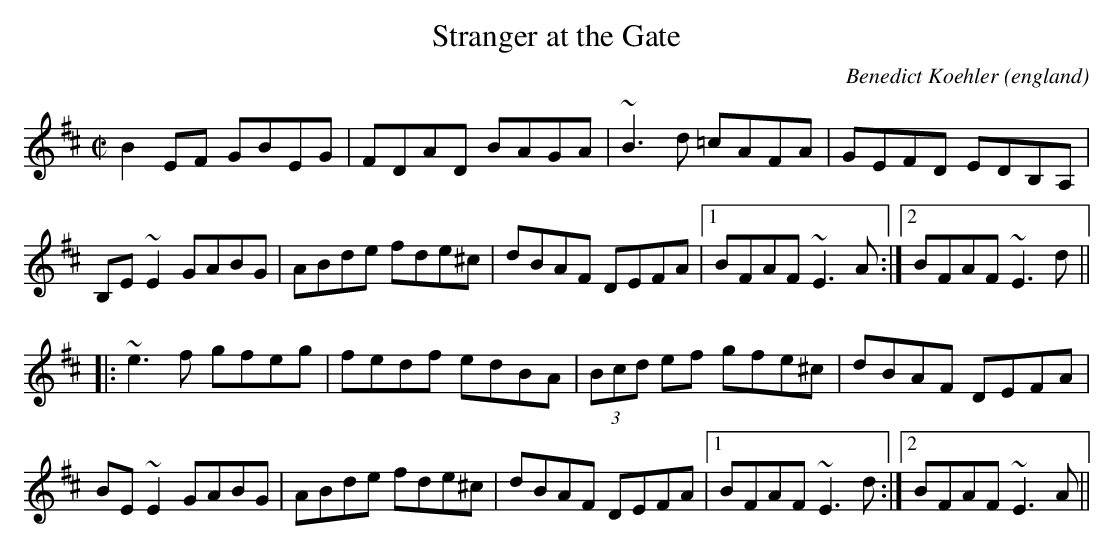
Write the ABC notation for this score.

X:1
T:Stranger at the Gate
O:england
C:Benedict Koehler
M:C|
K:Edor
B2EF GBEG|FDAD BAGA|~B3d =cAFA|GEFD EDB,A,|
B,E~E2 GABG|ABde fde^c|dBAF DEFA|1 BFAF ~E3A:|2 BFAF ~E3d||
|:~e3f gfeg|fedf edBA|(3Bcd ef gfe^c|dBAF DEFA|
BE~E2 GABG|ABde fde^c|dBAF DEFA|1 BFAF ~E3d:|2 BFAF ~E3A||
